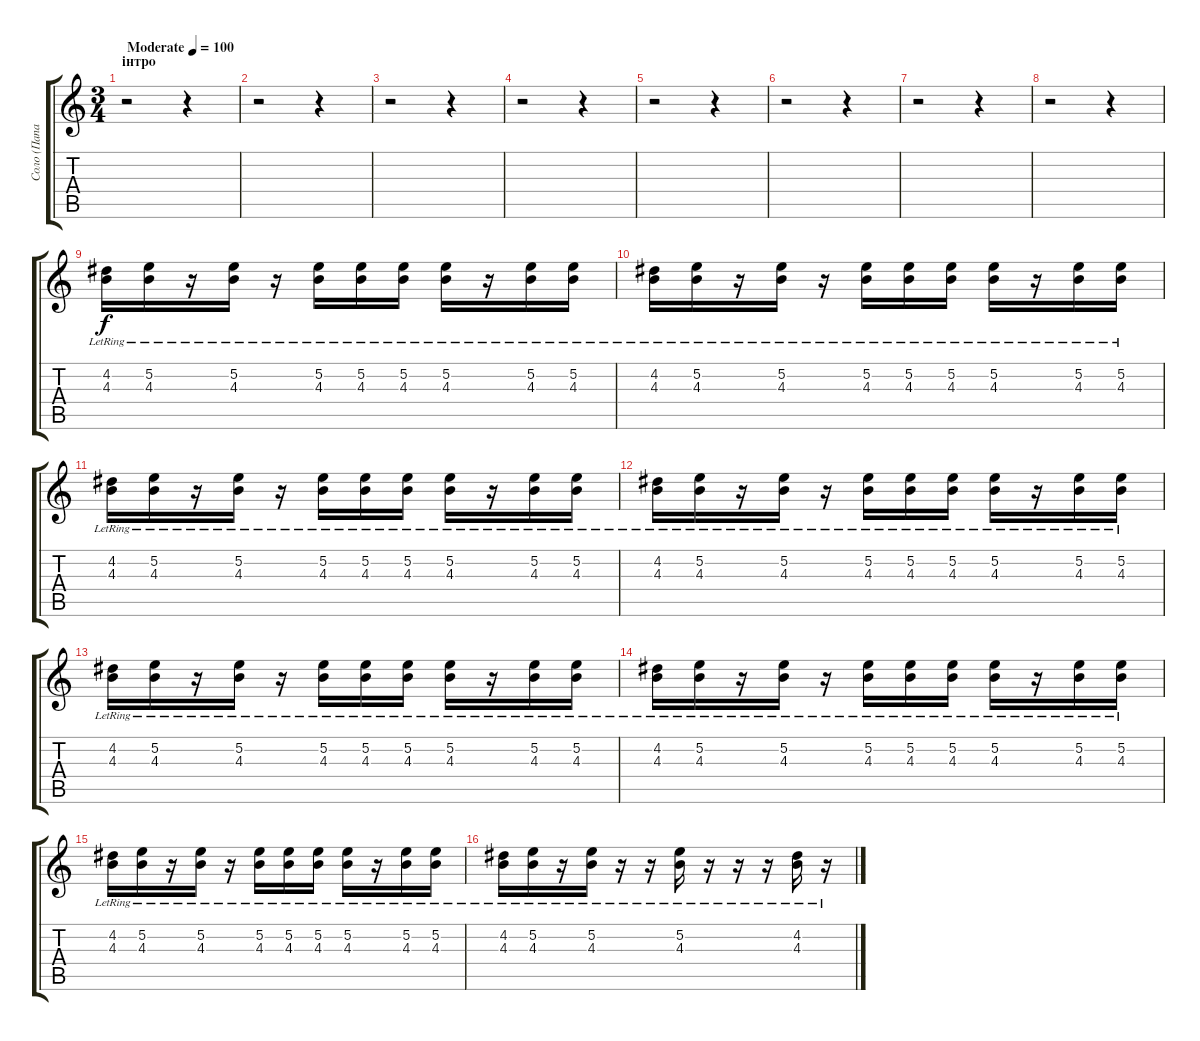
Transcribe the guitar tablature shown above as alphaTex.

\track ("Соло (Папа)" "Соло (Папа") {instrument electricguitarclean}
\staff {score tabs}
\tuning (E4 B3 G3 D3 A2 E2) {hide}
\ts (3 4)
\section ("" "інтро")
\tempo (100 "Moderate")
\clef g2
\ks c
r.2{dy f instrument electricguitarclean} r.4 |
r.2 r.4 |
r.2 r.4 |
r.2 r.4 |
r.2 r.4 |
r.2 r.4 |
r.2 r.4 |
r.2 r.4 |
(4.2{lr} 4.3{lr}).16 (5.2{lr} 4.3{lr}).16 r.16 (5.2{lr} 4.3{lr}).16 r.16 (5.2{lr} 4.3{lr}).16 (5.2{lr} 4.3{lr}).16 (5.2{lr} 4.3{lr}).16 (5.2{lr} 4.3{lr}).16 r.16 (5.2{lr} 4.3{lr}).16 (5.2{lr} 4.3{lr}).16 |
(4.2{lr} 4.3{lr}).16 (5.2{lr} 4.3{lr}).16 r.16 (5.2{lr} 4.3{lr}).16 r.16 (5.2{lr} 4.3{lr}).16 (5.2{lr} 4.3{lr}).16 (5.2{lr} 4.3{lr}).16 (5.2{lr} 4.3{lr}).16 r.16 (5.2{lr} 4.3{lr}).16 (5.2{lr} 4.3{lr}).16 |
(4.2{lr} 4.3{lr}).16 (5.2{lr} 4.3{lr}).16 r.16 (5.2{lr} 4.3{lr}).16 r.16 (5.2{lr} 4.3{lr}).16 (5.2{lr} 4.3{lr}).16 (5.2{lr} 4.3{lr}).16 (5.2{lr} 4.3{lr}).16 r.16 (5.2{lr} 4.3{lr}).16 (5.2{lr} 4.3{lr}).16 |
(4.2{lr} 4.3{lr}).16 (5.2{lr} 4.3{lr}).16 r.16 (5.2{lr} 4.3{lr}).16 r.16 (5.2{lr} 4.3{lr}).16 (5.2{lr} 4.3{lr}).16 (5.2{lr} 4.3{lr}).16 (5.2{lr} 4.3{lr}).16 r.16 (5.2{lr} 4.3{lr}).16 (5.2{lr} 4.3{lr}).16 |
(4.2{lr} 4.3{lr}).16 (5.2{lr} 4.3{lr}).16 r.16 (5.2{lr} 4.3{lr}).16 r.16 (5.2{lr} 4.3{lr}).16 (5.2{lr} 4.3{lr}).16 (5.2{lr} 4.3{lr}).16 (5.2{lr} 4.3{lr}).16 r.16 (5.2{lr} 4.3{lr}).16 (5.2{lr} 4.3{lr}).16 |
(4.2{lr} 4.3{lr}).16 (5.2{lr} 4.3{lr}).16 r.16 (5.2{lr} 4.3{lr}).16 r.16 (5.2{lr} 4.3{lr}).16 (5.2{lr} 4.3{lr}).16 (5.2{lr} 4.3{lr}).16 (5.2{lr} 4.3{lr}).16 r.16 (5.2{lr} 4.3{lr}).16 (5.2{lr} 4.3{lr}).16 |
(4.2{lr} 4.3{lr}).16 (5.2{lr} 4.3{lr}).16 r.16 (5.2{lr} 4.3{lr}).16 r.16 (5.2{lr} 4.3{lr}).16 (5.2{lr} 4.3{lr}).16 (5.2{lr} 4.3{lr}).16 (5.2{lr} 4.3{lr}).16 r.16 (5.2{lr} 4.3{lr}).16 (5.2{lr} 4.3{lr}).16 |
(4.2{lr} 4.3{lr}).16 (5.2{lr} 4.3{lr}).16 r.16 (5.2{lr} 4.3{lr}).16 r.16 r.16 (5.2{lr} 4.3{lr}).16 r.16 r.16 r.16 (4.2{lr} 4.3{lr}).16 r.16
